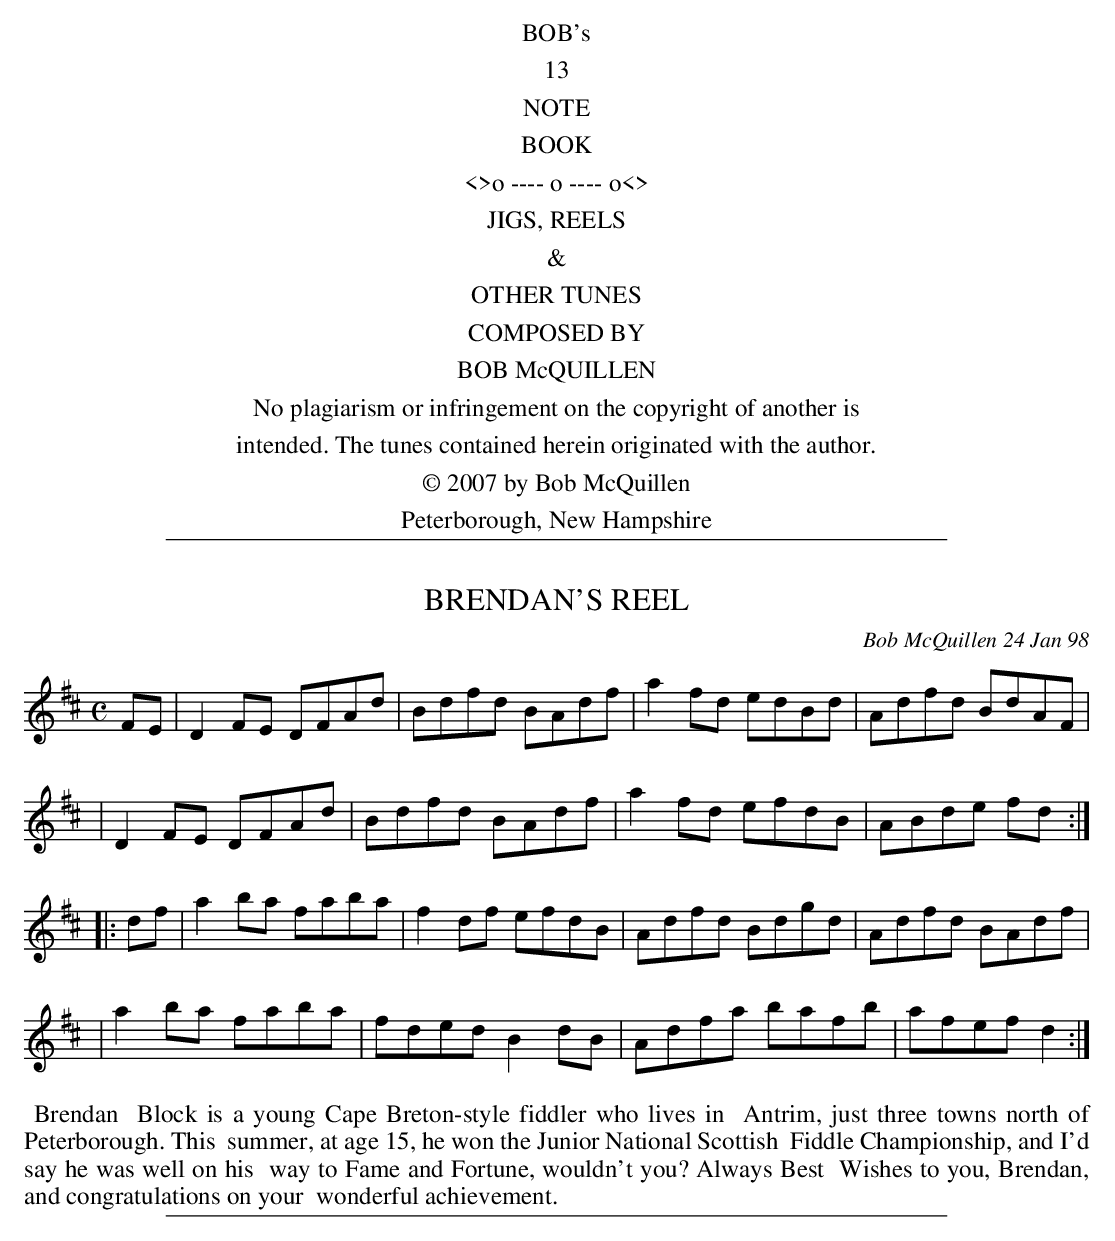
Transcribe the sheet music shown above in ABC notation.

X:1
T: BRENDAN'S REEL
C: Bob McQuillen 24 Jan 98
M: C
L: 1/8
K: D
FE \
| D2FE DFAd | Bdfd BAdf | a2fd edBd | Adfd BdAF |
| D2FE DFAd | Bdfd BAdf | a2fd efdB | ABde fd :|
|: df \
| a2ba faba | f2df efdB | Adfd Bdgd | Adfd BAdf |
| a2ba faba | fded B2dB | Adfa bafb | afef d2 :|
